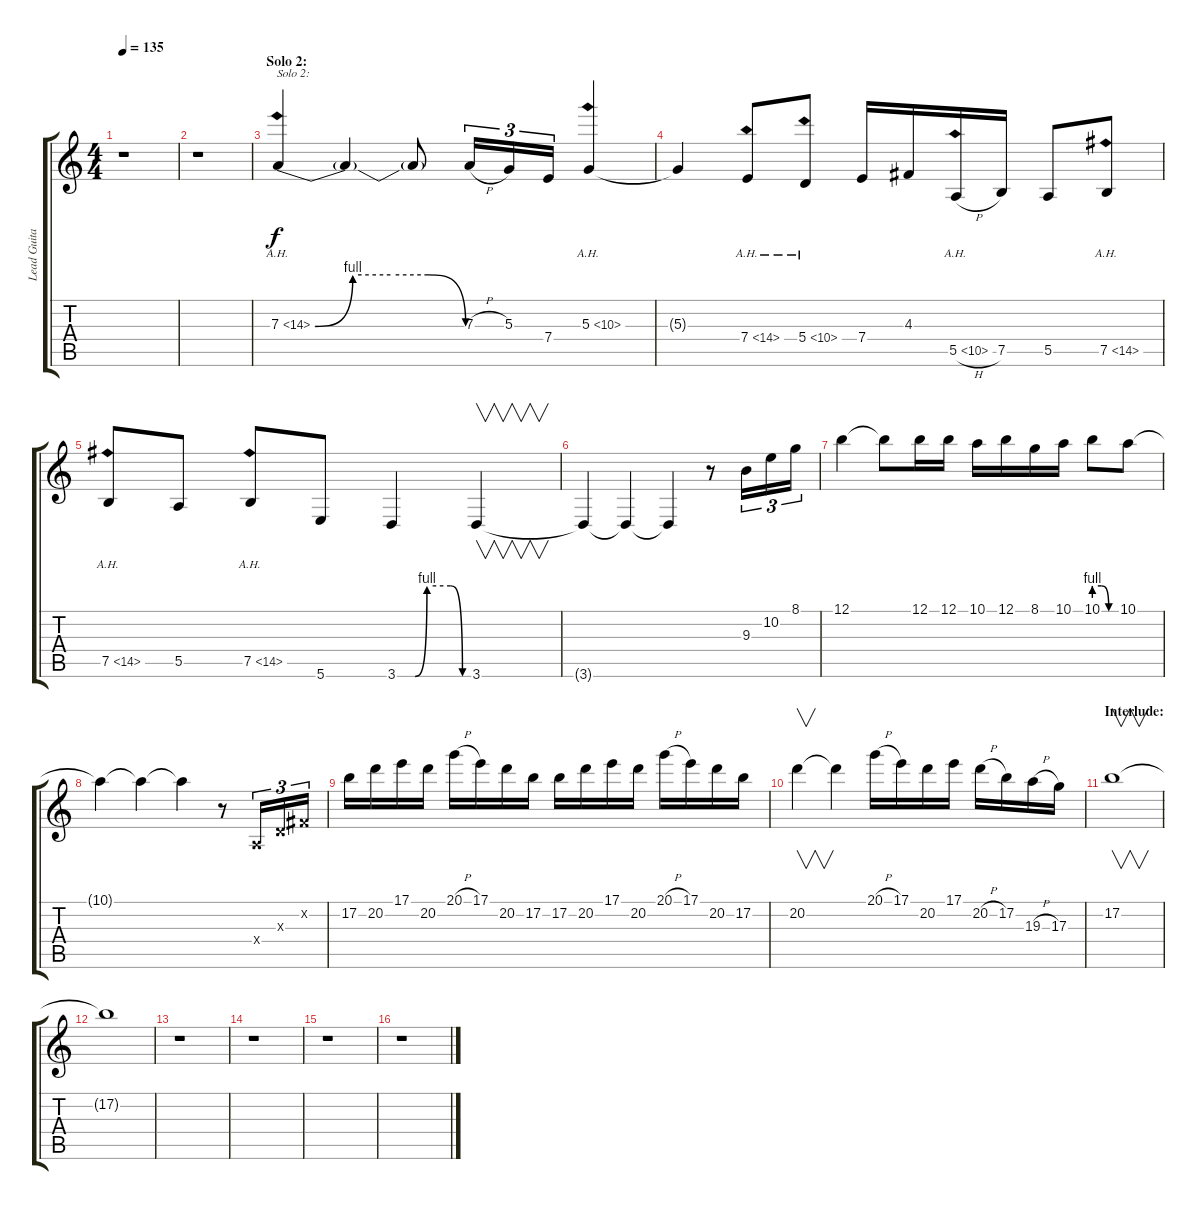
\track ("Lead Guitar (Solo 2)" "Lead Guita") {instrument distortionguitar}
\staff {score tabs}
\tuning (B3 Gb3 D3 A2 E2 B1) {hide}
\ts (4 4)
\tempo 135
\clef g2
\ks c
r.1{dy f} |
r.1 |
\section ("" "Solo 2:")
7.3{be (custom 0 0 15 4 30 4 45 4 60 0) ah 7}.4{txt "Solo 2:"} 7.3{t}.4 7.3{t}.8 7.3{h}.16{tu (3 2)} 5.3.16{tu (3 2)} 7.4.16{tu (3 2)} 5.3{ah 5}.4 |
5.3{t}.4 7.4{ah 7}.8 5.4{ah 5}.8 7.4.16 4.3.16 5.5{ah 5 h}.16 7.5.16 5.5.8 7.5{ah 7}.8 |
7.5{ah 7}.8 5.5.8 7.5{ah 7}.8 5.6.8 3.6{be (custom 0 0 15 0 25 4 45 4 55 0 60 0)}.4 3.6.4{v} |
3.6{t}.4 3.6{t}.4 3.6{t}.4 r.8 9.3.16{tu (3 2)} 10.2.16{tu (3 2)} 8.1.16{tu (3 2)} |
12.1.4 12.1{t}.8 12.1.16 12.1.16 10.1.16 12.1.16 8.1.16 10.1.16 10.1{be (custom 0 4 20 4 40 0 60 0)}.8 10.1.8 |
10.1{t}.4 10.1{t}.4 10.1{t}.4 r.8 0.4{x}.16{tu (3 2)} 0.3{x}.16{tu (3 2)} 0.2{x}.16{tu (3 2)} |
17.2.16 20.2.16 17.1.16 20.2.16 20.1{h}.16 17.1.16 20.2.16 17.2.16 17.2.16 20.2.16 17.1.16 20.2.16 20.1{h}.16 17.1.16 20.2.16 17.2.16 |
20.2.4{v} 20.2{t}.4 20.1{h}.16 17.1.16 20.2.16 17.1.16 20.2{h}.16 17.2.16 19.3{h}.16 17.3.16 |
\section ("" "Interlude:")
17.2.1{v} |
17.2{t}.1 |
r.1 |
r.1 |
r.1 |
r.1
